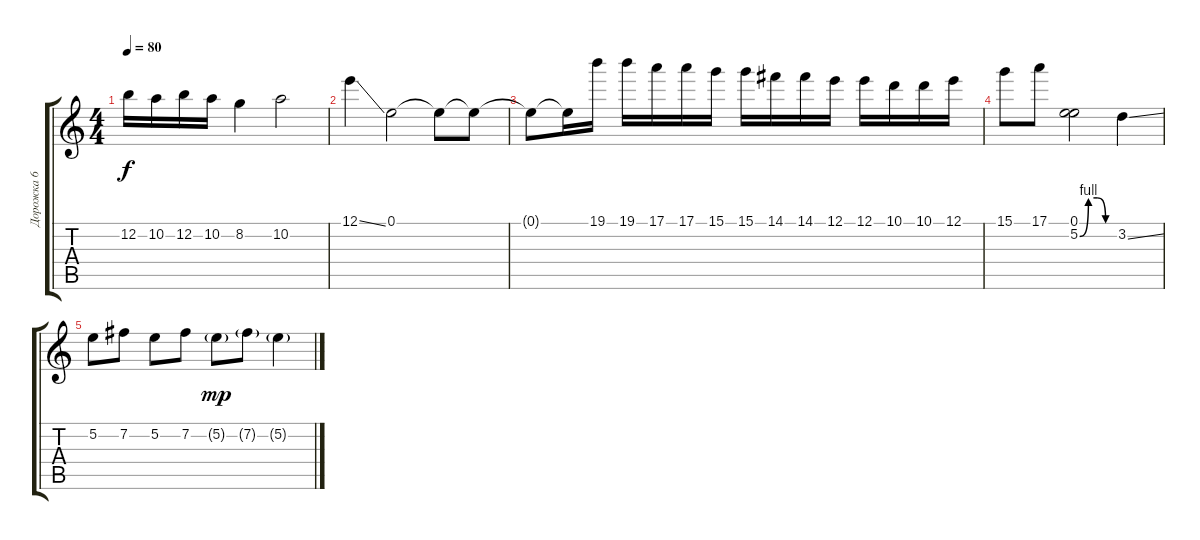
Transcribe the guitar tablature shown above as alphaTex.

\track ("Дорожка 6" "Дорожка 6") {instrument overdrivenguitar}
\staff {score tabs}
\tuning (E4 B3 G3 D3 A2 E2) {hide}
\ts (4 4)
\tempo 80
\clef g2
\ks c
12.2.16{dy f} 10.2.16 12.2.16 10.2.16 8.2.4 10.2.2 |
12.1{ss}.4 0.1.2 0.1{t}.8 0.1{t}.8 |
0.1{t}.8 0.1{t}.16 19.1.16 19.1.16 17.1.16 17.1.16 15.1.16 15.1.16 14.1.16 14.1.16 12.1.16 12.1.16 10.1.16 10.1.16 12.1.16 |
15.1.8 17.1.8 (0.1 5.2{be (custom 0 0 15 4 30 4 45 0 60 0)}).2 3.2{ss}.4 |
5.2.8 7.2.8 5.2.8 7.2.8 5.2{g}.8{dy mp} 7.2{g}.8 5.2{g}.4
